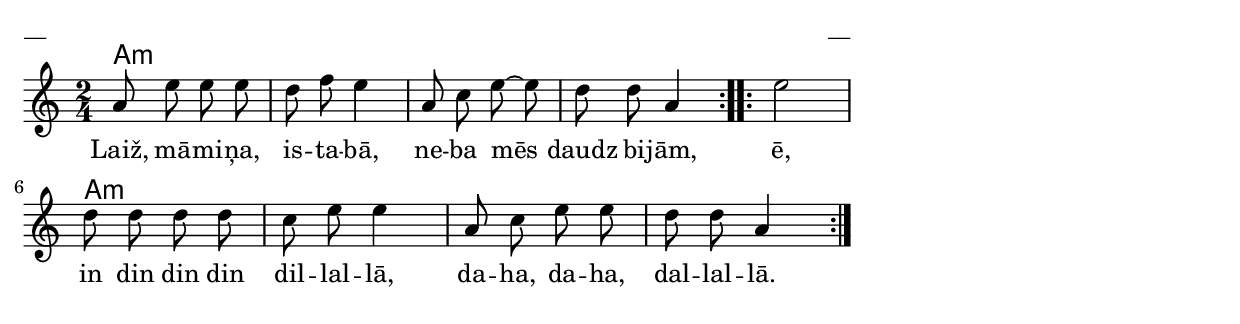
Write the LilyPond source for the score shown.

\version "2.13.16"
%\header {
%    title = "Laiž, māmiņa, istabāi"
%}
\paper {
line-width = 14\cm
left-margin = 0.4\cm
between-system-padding = 0.1\cm
between-system-space = 0.1\cm
}
\layout {
indent = #0
ragged-last = ##f
}

chordsA = \chordmode {
\time 2/4
\repeat volta 2 {
a2:m | a2:m | a2:m | a2:m |
}
\repeat volta 2 {  
a2:m | a2:m | a2:m | a2:m | a2:m |
}
}


voiceA = \relative c' {
\clef "treble"
\key a \minor
\time 2/4
\repeat volta 2 {
a'8 e' e e | d8 f e4 |
a,8 c e~ e | d8 d a4 |
}
\repeat volta 2 {
e'2 | d8 d d d |
c8 e e4 | a,8 c e e |
d8 d a4
}
}

lyricA = \lyricmode {
Laiž, mā -- mi -- ņa, is -- ta -- bā,
ne -- ba mēs daudz bi -- jām, 
ē, in din din din dil -- lal -- lā,
da -- ha, da -- ha, dal -- lal -- lā.
}

fullScore = <<
\new ChordNames { 
\set chordChanges = ##t
\chordsA 
}
\new Staff {
<<
\new Voice = "voiceA" { \oneVoice \autoBeamOff \voiceA }
\lyricsto "voiceA" \new Lyrics \lyricA
>>
}
>>

\score {
\fullScore
\header { piece = "__" opus = "__" }
}
\markup { \with-color #(x11-color 'white) \sans \smaller "__" }
\score {
\unfoldRepeats
\fullScore
\midi {
\context { \Staff \remove "Staff_performer" }
\context { \Voice \consists "Staff_performer" }
}
}


